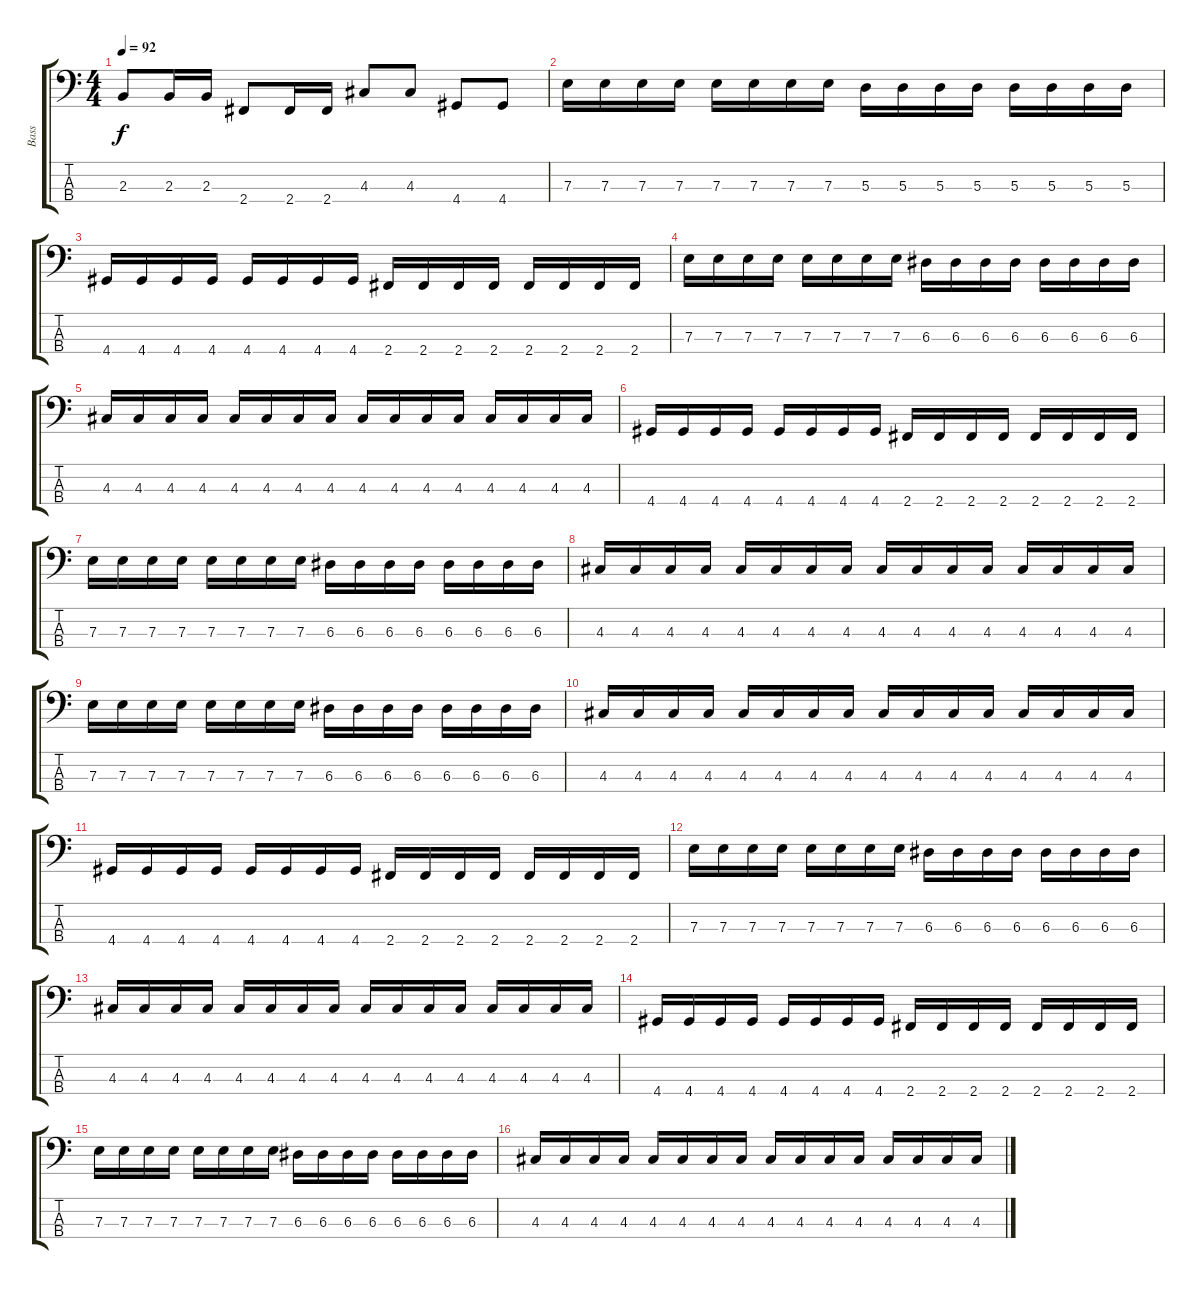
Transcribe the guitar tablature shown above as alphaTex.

\track ("Bass" "Bass") {instrument electricbasspick}
\staff {score tabs}
\tuning (G2 D2 A1 E1) {hide}
\ts (4 4)
\tempo 92
\clef f4
\ks c
2.3.8{dy f} 2.3.16 2.3.16 2.4.8 2.4.16 2.4.16 4.3.8 4.3.8 4.4.8 4.4.8 |
7.3.16 7.3.16 7.3.16 7.3.16 7.3.16 7.3.16 7.3.16 7.3.16 5.3.16 5.3.16 5.3.16 5.3.16 5.3.16 5.3.16 5.3.16 5.3.16 |
4.4.16 4.4.16 4.4.16 4.4.16 4.4.16 4.4.16 4.4.16 4.4.16 2.4.16 2.4.16 2.4.16 2.4.16 2.4.16 2.4.16 2.4.16 2.4.16 |
7.3.16 7.3.16 7.3.16 7.3.16 7.3.16 7.3.16 7.3.16 7.3.16 6.3.16 6.3.16 6.3.16 6.3.16 6.3.16 6.3.16 6.3.16 6.3.16 |
4.3.16 4.3.16 4.3.16 4.3.16 4.3.16 4.3.16 4.3.16 4.3.16 4.3.16 4.3.16 4.3.16 4.3.16 4.3.16 4.3.16 4.3.16 4.3.16 |
4.4.16 4.4.16 4.4.16 4.4.16 4.4.16 4.4.16 4.4.16 4.4.16 2.4.16 2.4.16 2.4.16 2.4.16 2.4.16 2.4.16 2.4.16 2.4.16 |
7.3.16 7.3.16 7.3.16 7.3.16 7.3.16 7.3.16 7.3.16 7.3.16 6.3.16 6.3.16 6.3.16 6.3.16 6.3.16 6.3.16 6.3.16 6.3.16 |
4.3.16 4.3.16 4.3.16 4.3.16 4.3.16 4.3.16 4.3.16 4.3.16 4.3.16 4.3.16 4.3.16 4.3.16 4.3.16 4.3.16 4.3.16 4.3.16 |
7.3.16 7.3.16 7.3.16 7.3.16 7.3.16 7.3.16 7.3.16 7.3.16 6.3.16 6.3.16 6.3.16 6.3.16 6.3.16 6.3.16 6.3.16 6.3.16 |
4.3.16 4.3.16 4.3.16 4.3.16 4.3.16 4.3.16 4.3.16 4.3.16 4.3.16 4.3.16 4.3.16 4.3.16 4.3.16 4.3.16 4.3.16 4.3.16 |
4.4.16 4.4.16 4.4.16 4.4.16 4.4.16 4.4.16 4.4.16 4.4.16 2.4.16 2.4.16 2.4.16 2.4.16 2.4.16 2.4.16 2.4.16 2.4.16 |
7.3.16 7.3.16 7.3.16 7.3.16 7.3.16 7.3.16 7.3.16 7.3.16 6.3.16 6.3.16 6.3.16 6.3.16 6.3.16 6.3.16 6.3.16 6.3.16 |
4.3.16 4.3.16 4.3.16 4.3.16 4.3.16 4.3.16 4.3.16 4.3.16 4.3.16 4.3.16 4.3.16 4.3.16 4.3.16 4.3.16 4.3.16 4.3.16 |
4.4.16 4.4.16 4.4.16 4.4.16 4.4.16 4.4.16 4.4.16 4.4.16 2.4.16 2.4.16 2.4.16 2.4.16 2.4.16 2.4.16 2.4.16 2.4.16 |
7.3.16 7.3.16 7.3.16 7.3.16 7.3.16 7.3.16 7.3.16 7.3.16 6.3.16 6.3.16 6.3.16 6.3.16 6.3.16 6.3.16 6.3.16 6.3.16 |
4.3.16 4.3.16 4.3.16 4.3.16 4.3.16 4.3.16 4.3.16 4.3.16 4.3.16 4.3.16 4.3.16 4.3.16 4.3.16 4.3.16 4.3.16 4.3.16
